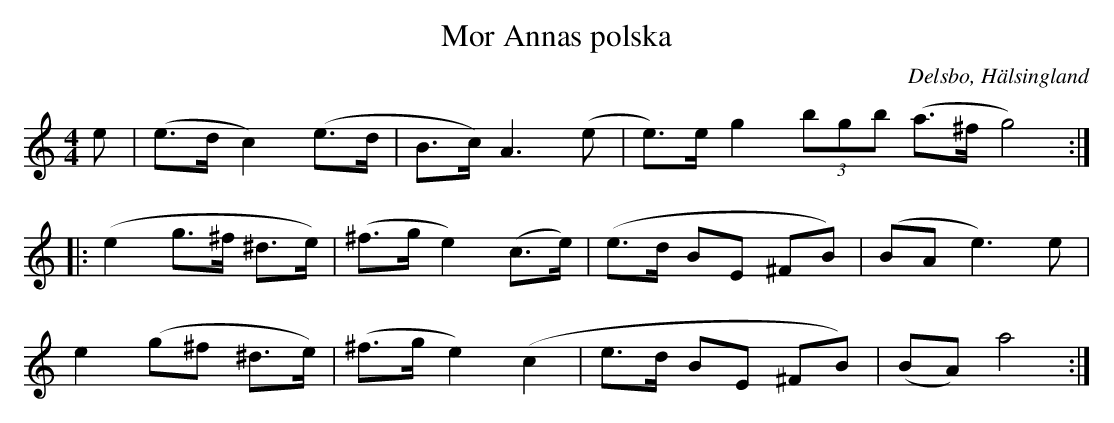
X:1
T: Mor Annas polska
O: Delsbo, Hälsingland
M: 4/4
L: 1/8
K: Am
e|(e>d c2) (e>d|B>c) A3(e|e)>e g2 (3bgb (a>^f g4):|
|:(e2 g>^f ^d>e)|(^f>g e2) (c>e)|(e>d BE ^FB)|(BA e3) e|
e2 (g^f ^d>e)|(^f>g e2) (c2|e>d BE ^FB)|(BA) a4:|
